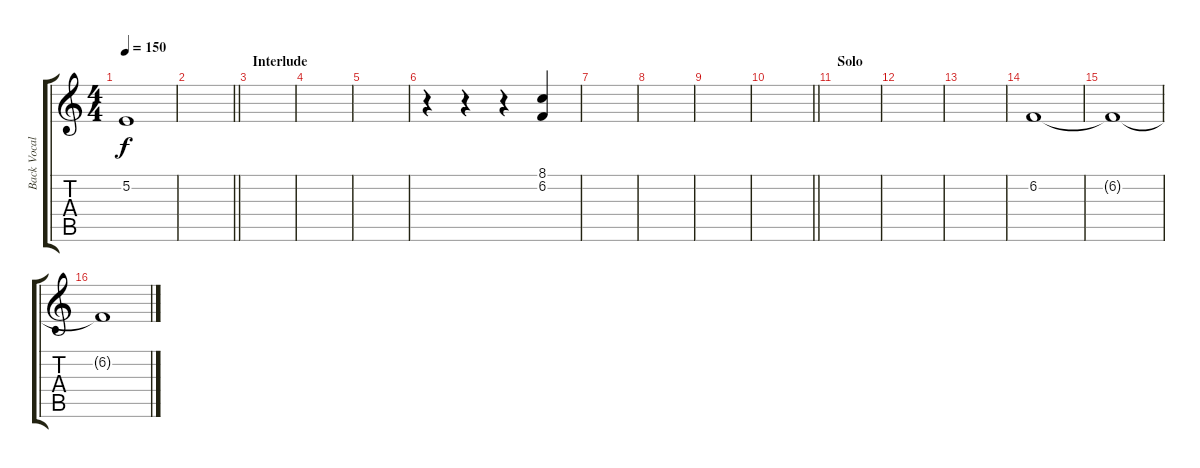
\track ("Back Vocals" "Back Vocal") {instrument tenorsax}
\staff {score tabs}
\tuning (E4 B3 G3 D3 A2 E2) {hide}
\ts (4 4)
\tempo 150
\clef g2
\ks c
5.2.1{dy f} |
\barLineRight lightlight
|
\section ("" "Interlude")
|
|
|
r.4 r.4 r.4 (8.1 6.2).4 |
|
|
|
\barLineRight lightlight
|
\section ("" "Solo")
|
|
|
6.2.1 |
6.2{t}.1 |
6.2{t}.1
